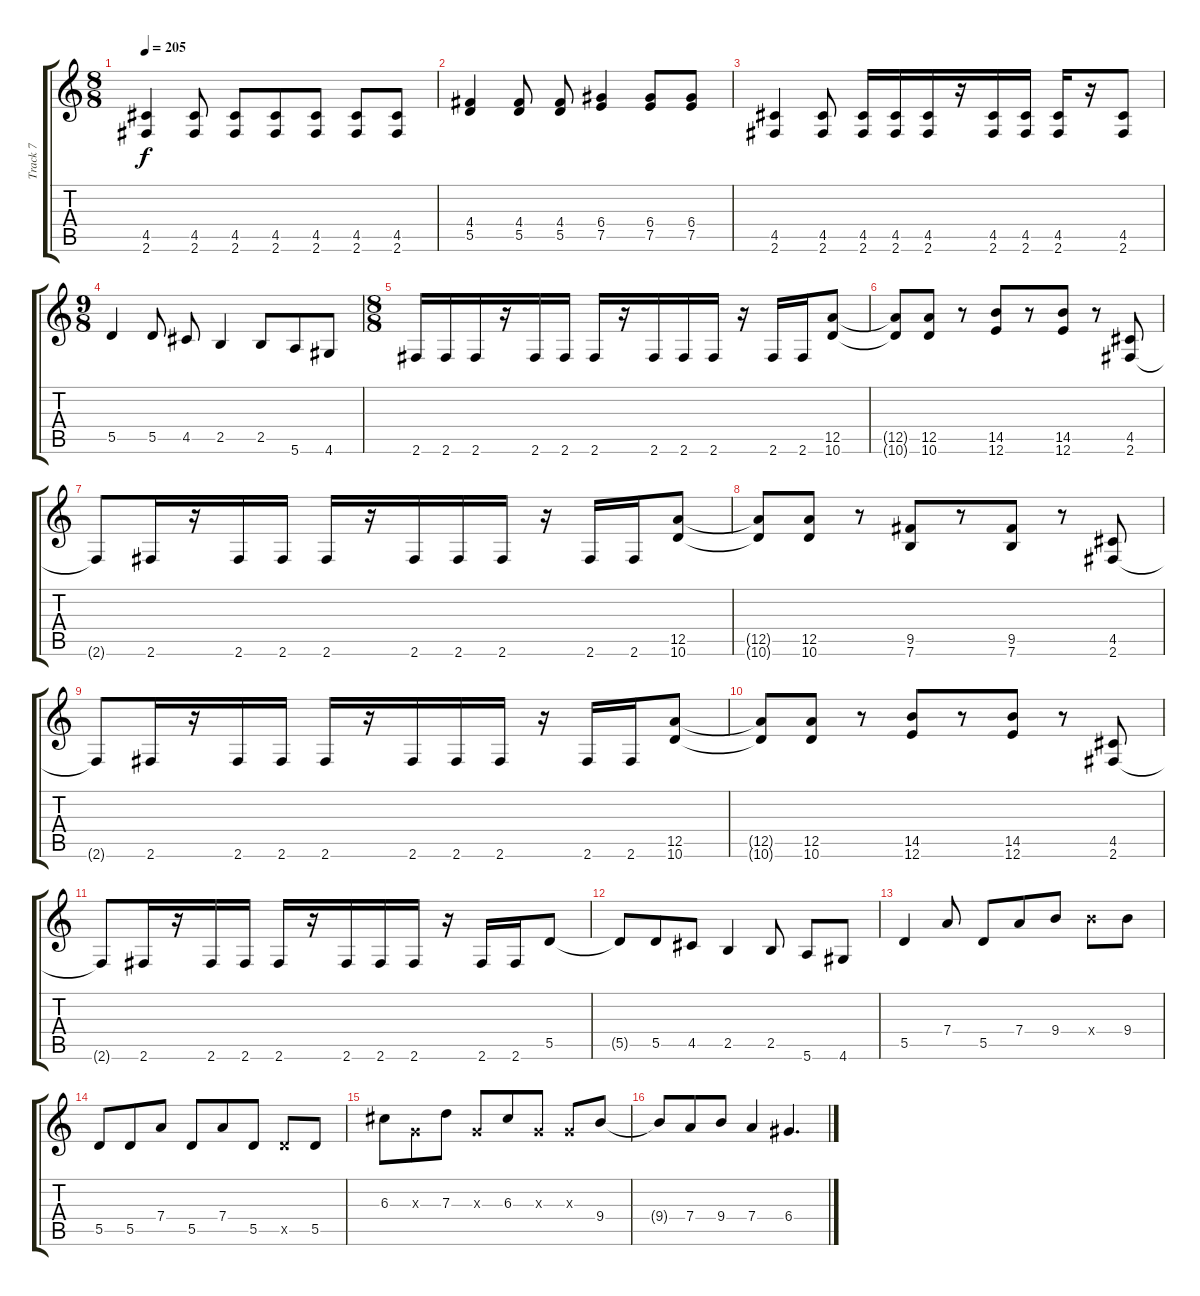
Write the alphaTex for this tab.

\track ("Track 7" "Track 7") {instrument distortionguitar}
\staff {score tabs}
\tuning (E4 B3 G3 D3 A2 E2) {hide}
\ts (8 8)
\tempo 205
\clef g2
\ks c
(4.5 2.6).4{dy f} (4.5 2.6).8 (4.5 2.6).8 (4.5 2.6).8 (4.5 2.6).8 (4.5 2.6).8 (4.5 2.6).8 |
(4.4 5.5).4 (4.4 5.5).8 (4.4 5.5).8 (6.4 7.5).4 (6.4 7.5).8 (6.4 7.5).8 |
(4.5 2.6).4 (4.5 2.6).8 (4.5 2.6).16 (4.5 2.6).16 (4.5 2.6).16 r.16 (4.5 2.6).16 (4.5 2.6).16 (4.5 2.6).16 r.16 (4.5 2.6).8 |
\ts (9 8)
5.5.4 5.5.8 4.5.8 2.5.4 2.5.8 5.6.8 4.6.8 |
\ts (8 8)
2.6.16 2.6.16 2.6.16 r.16 2.6.16 2.6.16 2.6.16 r.16 2.6.16 2.6.16 2.6.16 r.16 2.6.16 2.6.16 (12.5 10.6).8 |
(12.5{t} 10.6{t}).8 (12.5 10.6).8 r.8 (14.5 12.6).8 r.8 (14.5 12.6).8 r.8 (4.5 2.6).8 |
2.6{t}.8 2.6.16 r.16 2.6.16 2.6.16 2.6.16 r.16 2.6.16 2.6.16 2.6.16 r.16 2.6.16 2.6.16 (12.5 10.6).8 |
(12.5{t} 10.6{t}).8 (12.5 10.6).8 r.8 (9.5 7.6).8 r.8 (9.5 7.6).8 r.8 (4.5 2.6).8 |
2.6{t}.8 2.6.16 r.16 2.6.16 2.6.16 2.6.16 r.16 2.6.16 2.6.16 2.6.16 r.16 2.6.16 2.6.16 (12.5 10.6).8 |
(12.5{t} 10.6{t}).8 (12.5 10.6).8 r.8 (14.5 12.6).8 r.8 (14.5 12.6).8 r.8 (4.5 2.6).8 |
2.6{t}.8 2.6.16 r.16 2.6.16 2.6.16 2.6.16 r.16 2.6.16 2.6.16 2.6.16 r.16 2.6.16 2.6.16 5.5.8 |
5.5{t}.8 5.5.8 4.5.8 2.5.4 2.5.8 5.6.8 4.6.8 |
5.5.4 7.4.8 5.5.8 7.4.8 9.4.8 9.4{x}.8 9.4.8 |
5.5.8 5.5.8 7.4.8 5.5.8 7.4.8 5.5.8 5.5{x}.8 5.5.8 |
6.3.8 0.3{x}.8 7.3.8 0.3{x}.8 6.3.8 0.3{x}.8 0.3{x}.8 9.4.8 |
9.4{t}.8 7.4.8 9.4.8 7.4.4 6.4.4{d}
